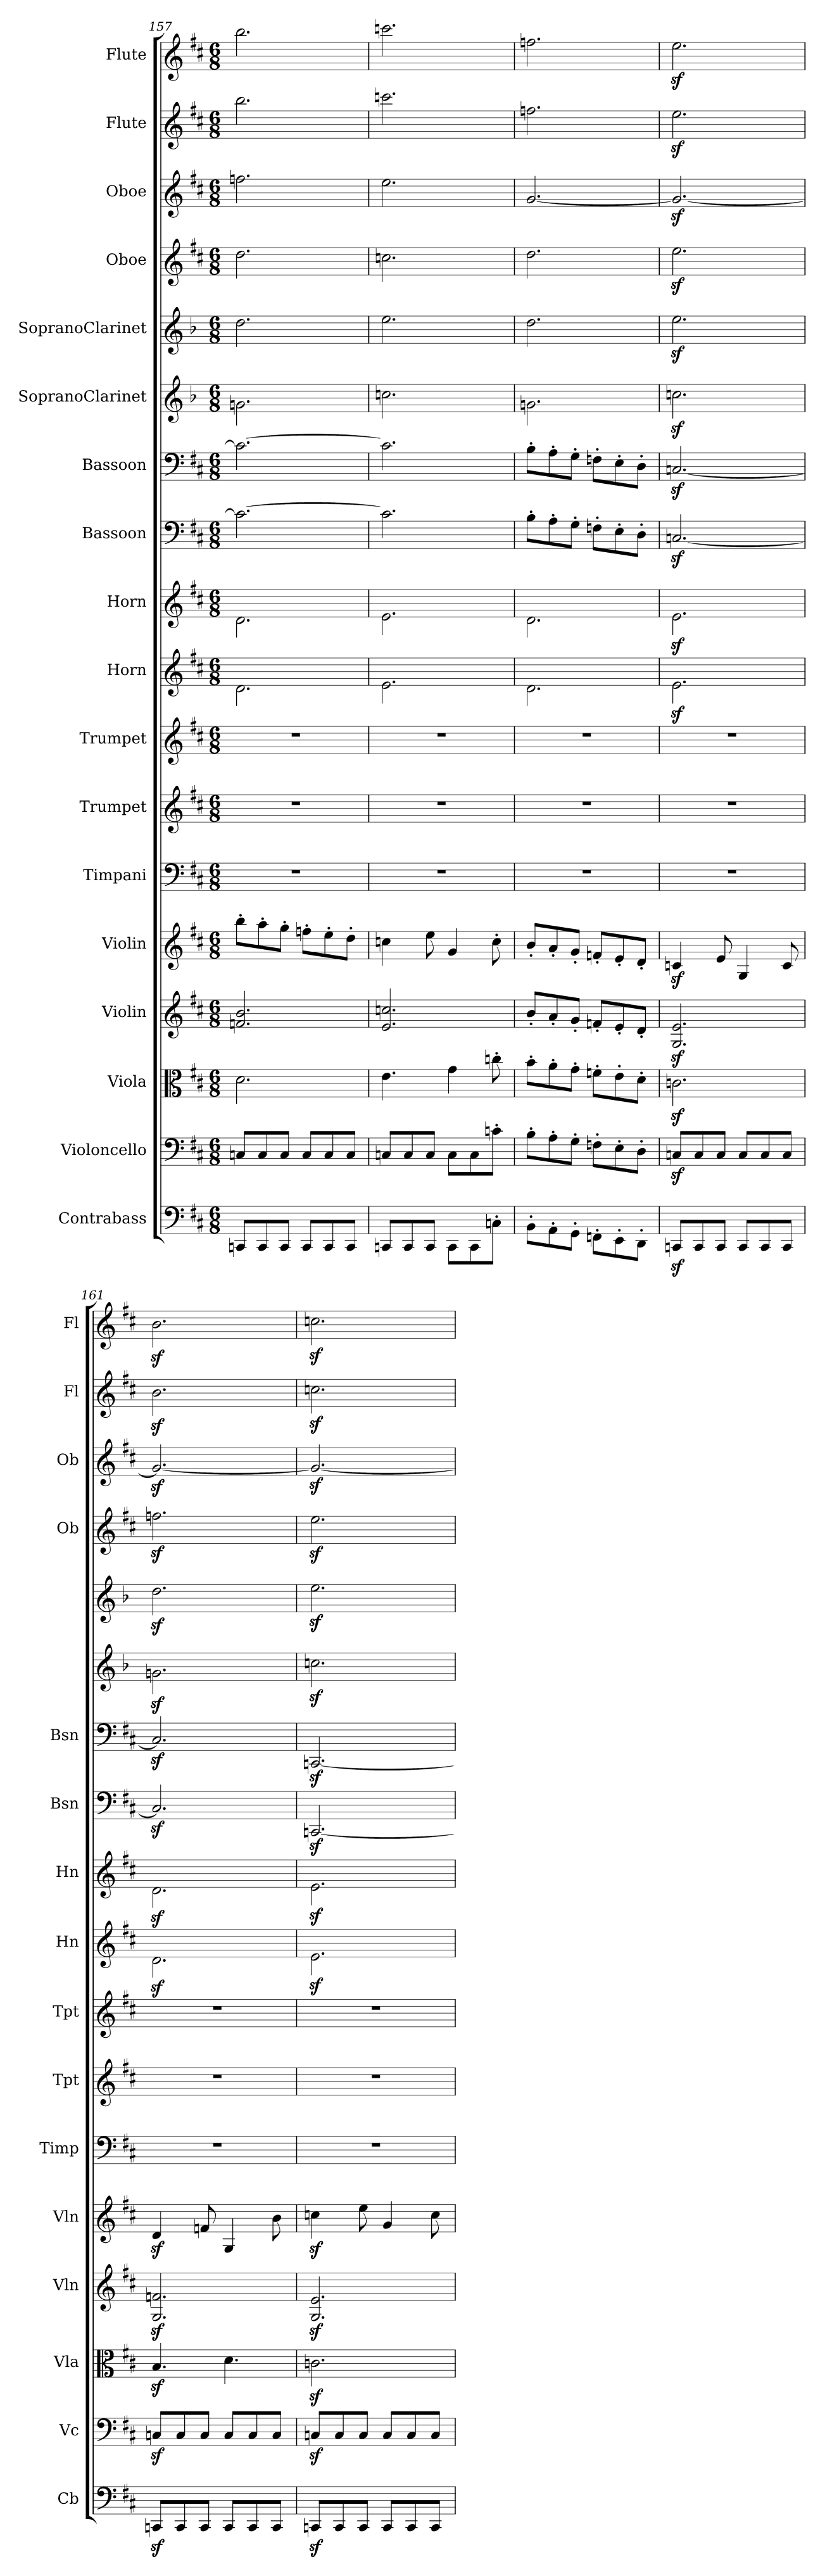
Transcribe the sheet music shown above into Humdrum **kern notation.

**kern	**kern	**kern	**kern	**kern	**kern	**kern	**kern	**kern	**kern	**kern	**kern	**kern	**kern	**kern	**kern	**kern	**kern
*part18	*part17	*part16	*part15	*part14	*part13	*part12	*part11	*part10	*part9	*part8	*part7	*part6	*part5	*part4	*part3	*part2	*part1
*staff18	*staff17	*staff16	*staff15	*staff14	*staff13	*staff12	*staff11	*staff10	*staff9	*staff8	*staff7	*staff6	*staff5	*staff4	*staff3	*staff2	*staff1
*I"Contrabass	*I"Violoncello	*I"Viola	*I"Violin	*I"Violin	*I"Timpani	*I"Trumpet	*I"Trumpet	*I"Horn	*I"Horn	*I"Bassoon	*I"Bassoon	*I"SopranoClarinet	*I"SopranoClarinet	*I"Oboe	*I"Oboe	*I"Flute	*I"Flute
*I'Cb	*I'Vc	*I'Vla	*I'Vln	*I'Vln	*I'Timp	*I'Tpt	*I'Tpt	*I'Hn	*I'Hn	*I'Bsn	*I'Bsn	*	*	*I'Ob	*I'Ob	*I'Fl	*I'Fl
*clefF4	*clefF4	*clefC3	*clefG2	*clefG2	*clefF4	*clefG2	*clefG2	*clefG2	*clefG2	*clefF4	*clefF4	*clefG2	*clefG2	*clefG2	*clefG2	*clefG2	*clefG2
*k[f#c#]	*k[f#c#]	*k[f#c#]	*k[f#c#]	*k[f#c#]	*k[f#c#]	*k[f#c#]	*k[f#c#]	*k[f#c#]	*k[f#c#]	*k[f#c#]	*k[f#c#]	*k[b-]	*k[b-]	*k[f#c#]	*k[f#c#]	*k[f#c#]	*k[f#c#]
*M6/8	*M6/8	*M6/8	*M6/8	*M6/8	*M6/8	*M6/8	*M6/8	*M6/8	*M6/8	*M6/8	*M6/8	*M6/8	*M6/8	*M6/8	*M6/8	*M6/8	*M6/8
=157	=157	=157	=157	=157	=157	=157	=157	=157	=157	=157	=157	=157	=157	=157	=157	=157	=157
8CCn/L	8Cn/L	2.d\	2.fn/ 2.b/	8bb'\L	2.r	2.r	2.r	2.d\	2.d\	2.c\_	2.c\_	2.gn\	2.dd\	2.dd\	2.ffn\	2.bb\	2.bb\
8CC/	8C/	.	.	8aa'\	.	.	.	.	.	.	.	.	.	.	.	.	.
8CC/J	8C/J	.	.	8gg'\J	.	.	.	.	.	.	.	.	.	.	.	.	.
8CC/L	8C/L	.	.	8ffn'\L	.	.	.	.	.	.	.	.	.	.	.	.	.
8CC/	8C/	.	.	8ee'\	.	.	.	.	.	.	.	.	.	.	.	.	.
8CC/J	8C/J	.	.	8dd'\J	.	.	.	.	.	.	.	.	.	.	.	.	.
=158	=158	=158	=158	=158	=158	=158	=158	=158	=158	=158	=158	=158	=158	=158	=158	=158	=158
8CCn/L	8Cn/L	4.e\	2.e/ 2.ccn/	4ccn\	2.r	2.r	2.r	2.e\	2.e\	2.c\]	2.c\]	2.ccn\	2.ee\	2.ccn\	2.ee\	2.cccn\	2.cccn\
8CC/	8C/	.	.	.	.	.	.	.	.	.	.	.	.	.	.	.	.
8CC/J	8C/J	.	.	8ee\	.	.	.	.	.	.	.	.	.	.	.	.	.
8CC\L	8C\L	4g\	.	4g/	.	.	.	.	.	.	.	.	.	.	.	.	.
8CC\	8C\	.	.	.	.	.	.	.	.	.	.	.	.	.	.	.	.
8Cn'\J	8cn'\J	8ccn'\	.	8cc'\	.	.	.	.	.	.	.	.	.	.	.	.	.
=159	=159	=159	=159	=159	=159	=159	=159	=159	=159	=159	=159	=159	=159	=159	=159	=159	=159
8BB'\L	8B'\L	8b'\L	8b'/L	8b'/L	2.r	2.r	2.r	2.d\	2.d\	8B'\L	8B'\L	2.gn\	2.dd\	2.dd\	[2.g/	2.ffn\	2.ffn\
8AA'\	8A'\	8a'\	8a'/	8a'/	.	.	.	.	.	8A'\	8A'\	.	.	.	.	.	.
8GG'\J	8G'\J	8g'\J	8g'/J	8g'/J	.	.	.	.	.	8G'\J	8G'\J	.	.	.	.	.	.
8FFn'\L	8Fn'\L	8fn'\L	8fn'/L	8fn'/L	.	.	.	.	.	8Fn'\L	8Fn'\L	.	.	.	.	.	.
8EE'\	8E'\	8e'\	8e'/	8e'/	.	.	.	.	.	8E'\	8E'\	.	.	.	.	.	.
8DD'\J	8D'\J	8d'\J	8d'/J	8d'/J	.	.	.	.	.	8D'\J	8D'\J	.	.	.	.	.	.
=160	=160	=160	=160	=160	=160	=160	=160	=160	=160	=160	=160	=160	=160	=160	=160	=160	=160
8CCnz/L	8Cnz/L	2.cnz\	2.Gz/ 2.ez/	4cnz/	2.r	2.r	2.r	2.ez\	2.ez\	[2.Cnz/	[2.Cnz/	2.ccnz\	2.eez\	2.eez\	2.gz/_	2.eez\	2.eez\
8CC/	8C/	.	.	.	.	.	.	.	.	.	.	.	.	.	.	.	.
8CC/J	8C/J	.	.	8e/	.	.	.	.	.	.	.	.	.	.	.	.	.
8CC/L	8C/L	.	.	4G/	.	.	.	.	.	.	.	.	.	.	.	.	.
8CC/	8C/	.	.	.	.	.	.	.	.	.	.	.	.	.	.	.	.
8CC/J	8C/J	.	.	8c/	.	.	.	.	.	.	.	.	.	.	.	.	.
=161	=161	=161	=161	=161	=161	=161	=161	=161	=161	=161	=161	=161	=161	=161	=161	=161	=161
8CCnz/L	8Cnz/L	4.Bz/	2.Gz/ 2.fnz/	4dz/	2.r	2.r	2.r	2.dz\	2.dz\	2.Cz/]	2.Cz/]	2.gnz\	2.ddz\	2.ffnz\	2.gz/_	2.bz\	2.bz\
8CC/	8C/	.	.	.	.	.	.	.	.	.	.	.	.	.	.	.	.
8CC/J	8C/J	.	.	8fn/	.	.	.	.	.	.	.	.	.	.	.	.	.
8CC/L	8C/L	4.d\	.	4G/	.	.	.	.	.	.	.	.	.	.	.	.	.
8CC/	8C/	.	.	.	.	.	.	.	.	.	.	.	.	.	.	.	.
8CC/J	8C/J	.	.	8b\	.	.	.	.	.	.	.	.	.	.	.	.	.
=162	=162	=162	=162	=162	=162	=162	=162	=162	=162	=162	=162	=162	=162	=162	=162	=162	=162
8CCnz/L	8Cnz/L	2.cnz\	2.Gz/ 2.ez/	4ccnz\	2.r	2.r	2.r	2.ez\	2.ez\	[2.CCnz/	[2.CCnz/	2.ccnz\	2.eez\	2.eez\	2.gz/_	2.ccnz\	2.ccnz\
8CC/	8C/	.	.	.	.	.	.	.	.	.	.	.	.	.	.	.	.
8CC/J	8C/J	.	.	8ee\	.	.	.	.	.	.	.	.	.	.	.	.	.
8CC/L	8C/L	.	.	4g/	.	.	.	.	.	.	.	.	.	.	.	.	.
8CC/	8C/	.	.	.	.	.	.	.	.	.	.	.	.	.	.	.	.
8CC/J	8C/J	.	.	8cc\	.	.	.	.	.	.	.	.	.	.	.	.	.
=	=	=	=	=	=	=	=	=	=	=	=	=	=	=	=	=	=
*-	*-	*-	*-	*-	*-	*-	*-	*-	*-	*-	*-	*-	*-	*-	*-	*-	*-
